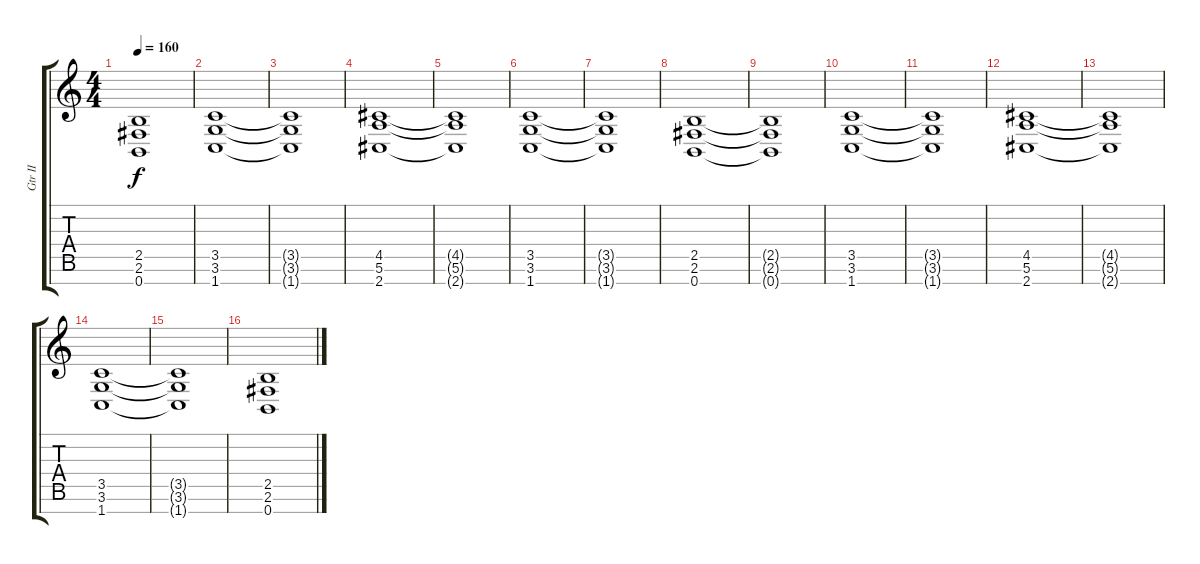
\track ("Gtr II" "Gtr II") {instrument overdrivenguitar}
\staff {score tabs}
\tuning (E4 B3 G3 D3 A2 E2 B1) {hide}
\ts (4 4)
\tempo 160
\clef g2
\ks c
(2.5{t} 2.6{t} 0.7{t}).1{dy f} |
(3.5 3.6 1.7).1 |
(3.5{t} 3.6{t} 1.7{t}).1 |
(4.5 5.6 2.7).1 |
(4.5{t} 5.6{t} 2.7{t}).1 |
(3.5 3.6 1.7).1 |
(3.5{t} 3.6{t} 1.7{t}).1 |
(2.5 2.6 0.7).1 |
(2.5{t} 2.6{t} 0.7{t}).1 |
(3.5 3.6 1.7).1 |
(3.5{t} 3.6{t} 1.7{t}).1 |
(4.5 5.6 2.7).1 |
(4.5{t} 5.6{t} 2.7{t}).1 |
(3.5 3.6 1.7).1 |
(3.5{t} 3.6{t} 1.7{t}).1 |
(2.5 2.6 0.7).1
